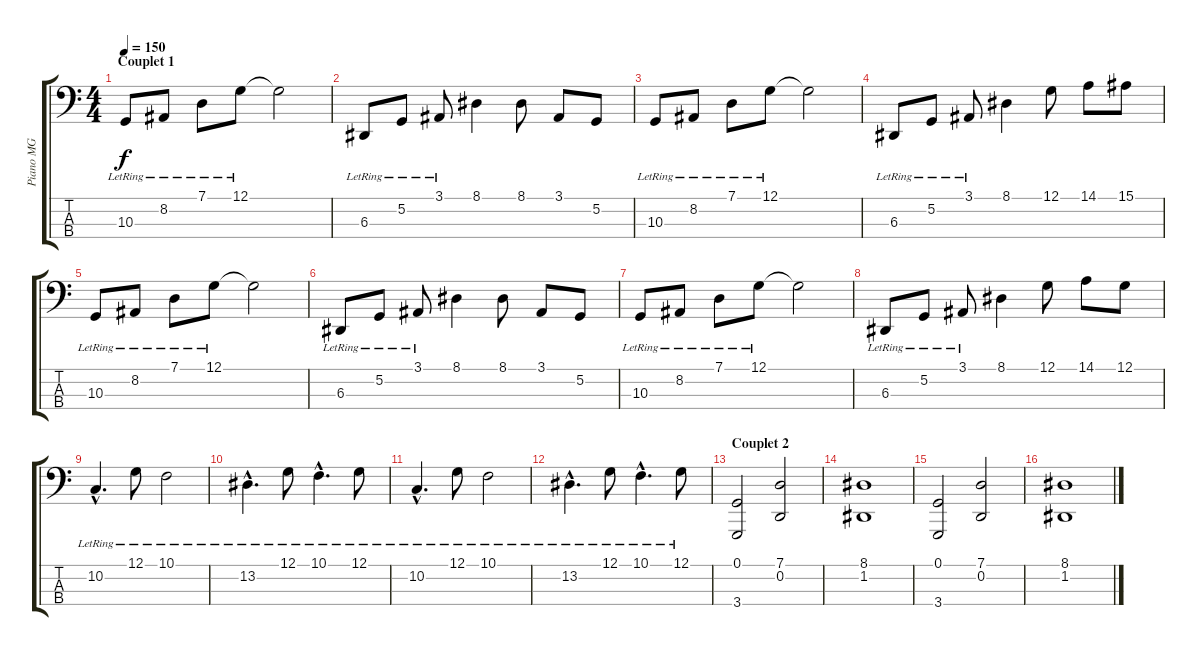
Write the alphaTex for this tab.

\track ("Piano MG" "Piano MG") {instrument acousticgrandpiano}
\staff {score tabs}
\tuning (G2 D2 A1 E1) {hide}
\ts (4 4)
\section ("" "Couplet 1")
\tempo 150
\clef f4
\ks c
10.3{lr}.8{dy f} 8.2{lr}.8 7.1{lr}.8 12.1{lr}.8 12.1{t}.2 |
6.3{lr}.8 5.2{lr}.8 3.1{lr}.8 8.1.4 8.1.8 3.1.8 5.2.8 |
10.3{lr}.8 8.2{lr}.8 7.1{lr}.8 12.1{lr}.8 12.1{t}.2 |
6.3{lr}.8 5.2{lr}.8 3.1{lr}.8 8.1.4 12.1.8 14.1.8 15.1.8 |
10.3{lr}.8 8.2{lr}.8 7.1{lr}.8 12.1{lr}.8 12.1{t}.2 |
6.3{lr}.8 5.2{lr}.8 3.1{lr}.8 8.1.4 8.1.8 3.1.8 5.2.8 |
10.3{lr}.8 8.2{lr}.8 7.1{lr}.8 12.1{lr}.8 12.1{t}.2 |
6.3{lr}.8 5.2{lr}.8 3.1{lr}.8 8.1.4 12.1.8 14.1.8 12.1.8 |
10.2{hac lr}.4{d} 12.1{lr}.8 10.1{lr}.2 |
13.2{hac lr}.4{d} 12.1{lr}.8 10.1{hac lr}.4{d} 12.1{lr}.8 |
10.2{hac lr}.4{d} 12.1{lr}.8 10.1{lr}.2 |
13.2{hac lr}.4{d} 12.1{lr}.8 10.1{hac lr}.4{d} 12.1{lr}.8 |
\section ("" "Couplet 2")
(0.1 3.4).2 (7.1 0.2).2 |
(8.1 1.2).1 |
(0.1 3.4).2 (7.1 0.2).2 |
(8.1 1.2).1
